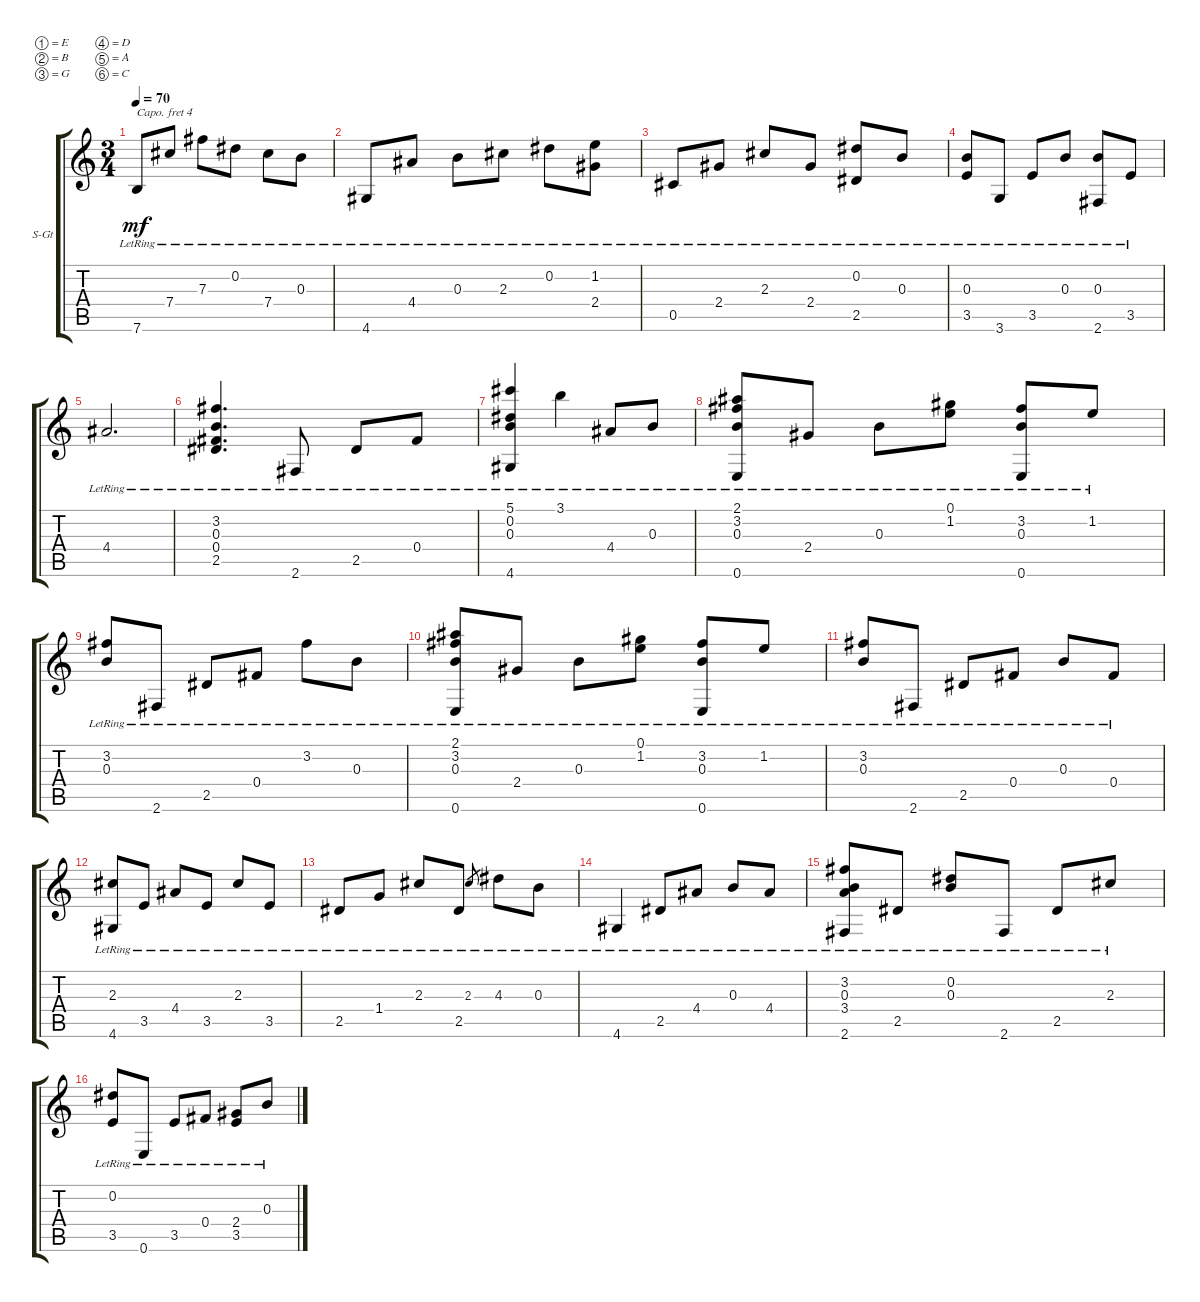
\defaultSystemsLayout 4
\bracketExtendMode groupsimilarinstruments
\firstSystemTrackNameOrientation horizontal
\otherSystemsTrackNameOrientation horizontal
\track ("Steel Guitar" "S-Gt") {instrument acousticguitarsteel}
\staff {score tabs}
\capo 4
\tuning (E4 B3 G3 D3 A2 C2)
\ts (3 4)
\tempo 70
\clef g2
\ks c
7.6{lr}.8{dy mf instrument acousticguitarsteel} 7.4{lr}.8 7.3{lr}.8 0.2{lr}.8 7.4{lr}.8 0.3{lr}.8 |
4.6{lr}.8 4.4{lr}.8 0.3{lr}.8 2.3{lr}.8 0.2{lr}.8 (1.2{lr} 2.4{lr}).8 |
0.5{lr}.8 2.4{lr}.8 2.3{lr}.8 2.4{lr}.8 (2.5{lr} 0.2{lr}).8 0.3{lr}.8 |
(0.3{lr} 3.5{lr}).8 3.6{lr}.8 3.5{lr}.8 0.3{lr}.8 (0.3{lr} 2.6{lr}).8 3.5{lr}.8 |
4.4{lr}.2{d} |
(3.2{lr} 0.3{lr} 0.4{lr} 2.5{lr}).4{d} 2.6{lr}.8 2.5{lr}.8 0.4{lr}.8 |
(5.1{lr} 0.2{lr} 0.3{lr} 4.6{lr}).4 3.1{lr}.4 4.4{lr}.8 0.3{lr}.8 |
(2.1{lr} 3.2{lr} 0.3{lr} 0.6{lr}).8 2.4{lr}.8 0.3{lr}.8 (1.2{lr} 0.1{lr}).8 (0.3{lr} 3.2{lr} 0.6{lr}).8 1.2{lr}.8 |
(3.2{lr} 0.3{lr}).8 2.6{lr}.8 2.5{lr}.8 0.4{lr}.8 3.2{lr}.8 0.3{lr}.8 |
(2.1{lr} 3.2{lr} 0.3{lr} 0.6{lr}).8 2.4{lr}.8 0.3{lr}.8 (1.2{lr} 0.1{lr}).8 (3.2{lr} 0.3{lr} 0.6{lr}).8 1.2{lr}.8 |
(3.2{lr} 0.3{lr}).8 2.6{lr}.8 2.5{lr}.8 0.4{lr}.8 0.3{lr}.8 0.4{lr}.8 |
(2.3{lr} 4.6{lr}).8 3.5{lr}.8 4.4{lr}.8 3.5{lr}.8 2.3{lr}.8 3.5{lr}.8 |
2.5{lr}.8 1.4{lr}.8 2.3{lr}.8 2.5{lr}.8 2.3{lr}.8{gr} 4.3{lr}.8 0.3{lr}.8 |
4.6{lr}.4 2.5{lr}.8 4.4{lr}.8 0.3{lr}.8 4.4{lr}.8 |
(3.2{lr} 0.3{lr} 3.4{lr} 2.6{lr}).8 2.5{lr}.8 (0.3{lr} 0.2{lr}).8 2.6{lr}.8 2.5{lr}.8 2.3{lr}.8 |
(0.2{lr} 3.5{lr}).8 0.6{lr}.8 3.5{lr}.8 0.4{lr}.8 (2.4{lr} 3.5{lr}).8 0.3{lr}.8
